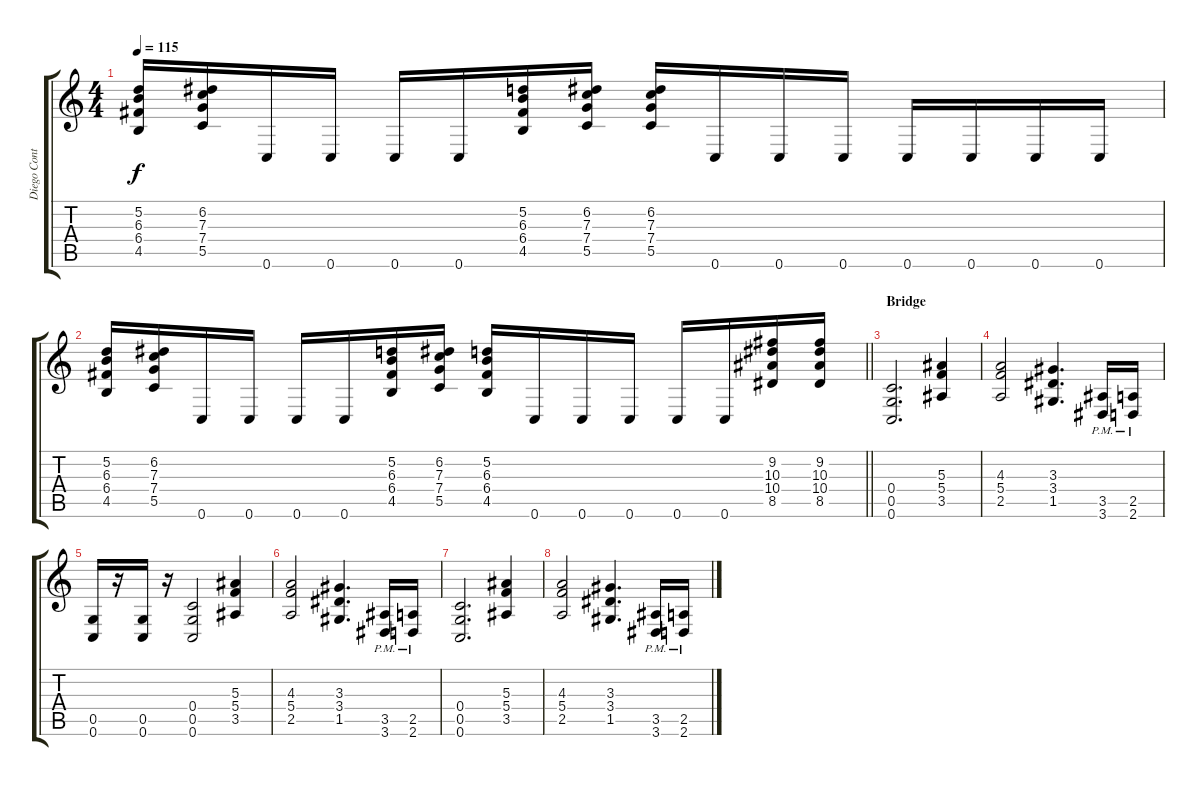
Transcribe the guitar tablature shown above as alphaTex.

\track ("Diego Conte" "Diego Cont") {instrument distortionguitar}
\staff {score tabs}
\tuning (D4 A3 F3 C3 G2 C2) {hide}
\ts (4 4)
\tempo 115
\clef g2
\ks c
(5.2 6.3 6.4 4.5).16{dy f} (6.2 7.3 7.4 5.5).16 0.6.16 0.6.16 0.6.16 0.6.16 (5.2 6.3 6.4 4.5).16 (6.2 7.3 7.4 5.5).16 (6.2 7.3 7.4 5.5).16 0.6.16 0.6.16 0.6.16 0.6.16 0.6.16 0.6.16 0.6.16 |
\barLineRight lightlight
(5.2 6.3 6.4 4.5).16 (6.2 7.3 7.4 5.5).16 0.6.16 0.6.16 0.6.16 0.6.16 (5.2 6.3 6.4 4.5).16 (6.2 7.3 7.4 5.5).16 (5.2 6.3 6.4 4.5).16 0.6.16 0.6.16 0.6.16 0.6.16 0.6.16 (9.2 10.3 10.4 8.5).16 (9.2 10.3 10.4 8.5).16 |
\section ("" "Bridge")
(0.4 0.5 0.6).2{d} (5.3 5.4 3.5).4 |
(4.3 5.4 2.5).2 (3.3 3.4 1.5).4{d} (3.5{pm} 3.6{pm}).16 (2.5{pm} 2.6{pm}).16 |
(0.5 0.6).16 r.16 (0.5 0.6).16 r.16 (0.4 0.5 0.6).2 (5.3 5.4 3.5).4 |
(4.3 5.4 2.5).2 (3.3 3.4 1.5).4{d} (3.5{pm} 3.6{pm}).16 (2.5{pm} 2.6{pm}).16 |
(0.4 0.5 0.6).2{d} (5.3 5.4 3.5).4 |
(4.3 5.4 2.5).2 (3.3 3.4 1.5).4{d} (3.5{pm} 3.6{pm}).16 (2.5{pm} 2.6{pm}).16
